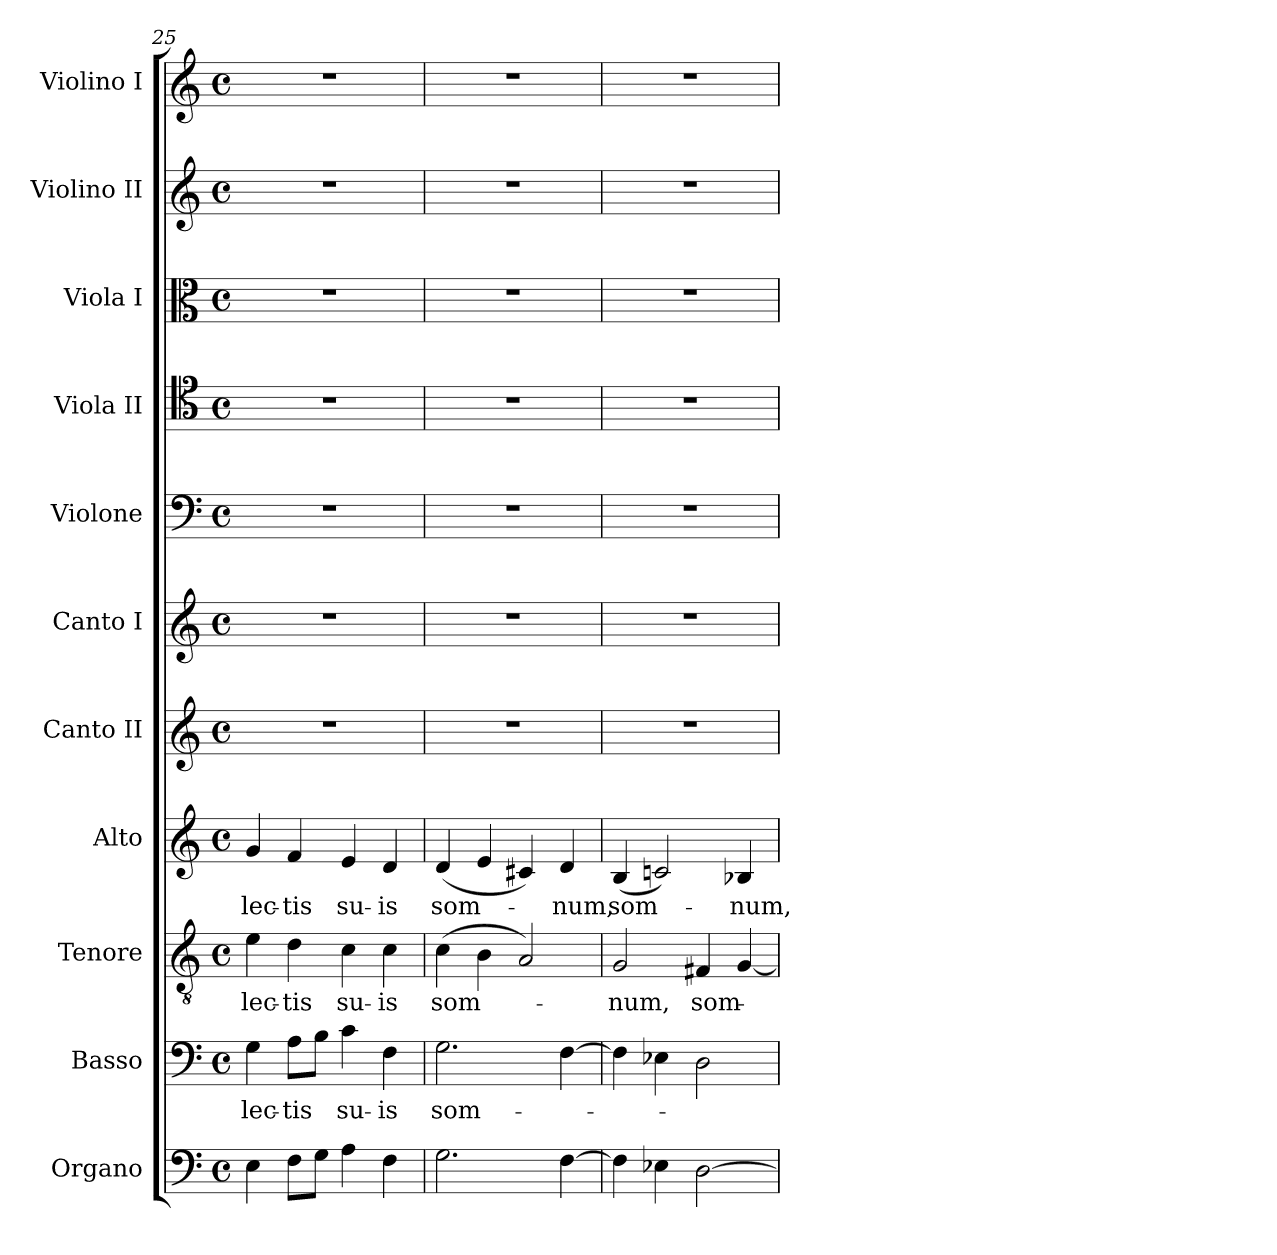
**kern	**kern	**text	**kern	**text	**kern	**text	**kern	**kern	**kern	**kern	**kern	**kern	**kern
*part11	*part10	*part10	*part9	*part9	*part8	*part8	*part7	*part6	*part5	*part4	*part3	*part2	*part1
*staff11	*staff10	*staff10	*staff9	*staff9	*staff8	*staff8	*staff7	*staff6	*staff5	*staff4	*staff3	*staff2	*staff1
*I"Organo	*I"Basso	*	*I"Tenore	*	*I"Alto	*	*I"Canto II	*I"Canto I	*I"Violone	*I"Viola II	*I"Viola I	*I"Violino II	*I"Violino I
*I'Org.	*I'B.	*	*I'T.	*	*I'A.	*	*I'C. II	*I'C. I	*I'Vne.	*I'Vla. II	*I'Vla. I	*I'Vl. II	*I'Vl. I
!!LO:PB:g=z
*clefF4	*clefF4	*	*clefGv2	*	*clefG2	*	*clefG2	*clefG2	*clefF4	*clefC4	*clefC3	*clefG2	*clefG2
*	*	*	*ITrd7c12	*	*	*	*	*	*	*	*	*	*
*k[]	*k[]	*	*k[]	*	*k[]	*	*k[]	*k[]	*k[]	*k[]	*k[]	*k[]	*k[]
*C:	*C:	*	*C:	*	*C:	*	*C:	*C:	*C:	*C:	*C:	*C:	*C:
*M4/4	*M4/4	*	*M4/4	*	*M4/4	*	*M4/4	*M4/4	*M4/4	*M4/4	*M4/4	*M4/4	*M4/4
*met(c)	*met(c)	*	*met(c)	*	*met(c)	*	*met(c)	*met(c)	*met(c)	*met(c)	*met(c)	*met(c)	*met(c)
=25	=25	=25	=25	=25	=25	=25	=25	=25	=25	=25	=25	=25	=25
!	!	!LO:LY:b:color=#000000	!	!	!	!	!	!	!	!	!	!	!
!	!	!	!	!LO:LY:b:color=#000000	!	!	!	!	!	!	!	!	!
!	!	!	!	!	!	!LO:LY:b:color=#000000	!	!	!	!	!	!	!
4Ei\	4Gi\	-lec-	4Ei\	-lec-	4gi/	-lec-	1r	1r	1r	1r	1r	1r	1r
!	!	!LO:LY:b:color=#000000	!	!	!	!	!	!	!	!	!	!	!
!	!	!	!	!LO:LY:b:color=#000000	!	!	!	!	!	!	!	!	!
!	!	!	!	!	!	!LO:LY:b:color=#000000	!	!	!	!	!	!	!
8Fi\L	8Ai\L	-tis	4Di\	-tis	4fi/	-tis	.	.	.	.	.	.	.
8Gi\J	8Bi\J	.	.	.	.	.	.	.	.	.	.	.	.
!	!	!LO:LY:b:color=#000000	!	!	!	!	!	!	!	!	!	!	!
!	!	!	!	!LO:LY:b:color=#000000	!	!	!	!	!	!	!	!	!
!	!	!	!	!	!	!LO:LY:b:color=#000000	!	!	!	!	!	!	!
4Ai\	4ci\	su-	4Ci\	su-	4ei/	su-	.	.	.	.	.	.	.
!	!	!LO:LY:b:color=#000000	!	!	!	!	!	!	!	!	!	!	!
!	!	!	!	!LO:LY:b:color=#000000	!	!	!	!	!	!	!	!	!
!	!	!	!	!	!	!LO:LY:b:color=#000000	!	!	!	!	!	!	!
4Fi\	4Fi\	-is	4Ci\	-is	4di/	-is	.	.	.	.	.	.	.
=26	=26	=26	=26	=26	=26	=26	=26	=26	=26	=26	=26	=26	=26
!	!	!LO:LY:b:color=#000000	!	!	!	!	!	!	!	!	!	!	!
!	!	!	!	!LO:LY:b:color=#000000	!	!	!	!	!	!	!	!	!
!	!	!	!	!	!	!LO:LY:b:color=#000000	!	!	!	!	!	!	!
2.Gi\	2.Gi\	som-	(4Ci\	som-	(4di/	som-	1r	1r	1r	1r	1r	1r	1r
.	.	.	4BBi\	.	4ei/	.	.	.	.	.	.	.	.
.	.	.	2AAi/)	.	4c#Xi/)	.	.	.	.	.	.	.	.
!	!	!	!	!	!	!LO:LY:b:color=#000000	!	!	!	!	!	!	!
[>4Fi\	[>4Fi\	.	.	.	4di/	-num,	.	.	.	.	.	.	.
=27	=27	=27	=27	=27	=27	=27	=27	=27	=27	=27	=27	=27	=27
!	!	!	!	!LO:LY:b:color=#000000	!	!	!	!	!	!	!	!	!
!	!	!	!	!	!	!LO:LY:b:color=#000000	!	!	!	!	!	!	!
4Fi\]	4Fi\]	.	2GGi/	-num,	(4Bi/	som-	1r	1r	1r	1r	1r	1r	1r
4E-Xi\	4E-Xi\	.	.	.	2cni/)	.	.	.	.	.	.	.	.
!	!	!	!	!LO:LY:b:color=#000000	!	!	!	!	!	!	!	!	!
[>2Di\	2Di\	.	4FF#Xi/	som-	.	.	.	.	.	.	.	.	.
!	!	!	!	!	!	!LO:LY:b:color=#000000	!	!	!	!	!	!	!
.	.	.	[<4GGi/	.	4B-Xi/	-num,	.	.	.	.	.	.	.
=	=	=	=	=	=	=	=	=	=	=	=	=	=
*-	*-	*-	*-	*-	*-	*-	*-	*-	*-	*-	*-	*-	*-
